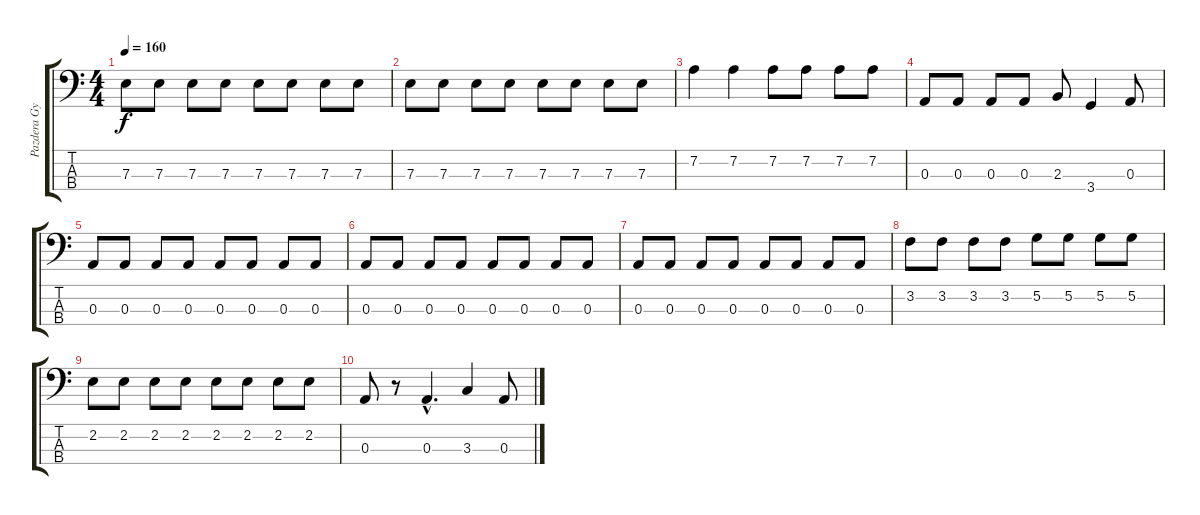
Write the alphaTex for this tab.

\track ("Pazdera György" "Pazdera Gy") {instrument electricbassfinger}
\staff {score tabs}
\tuning (G2 D2 A1 E1) {hide}
\ts (4 4)
\tempo 160
\clef f4
\ks c
7.3.8{dy f} 7.3.8 7.3.8 7.3.8 7.3.8 7.3.8 7.3.8 7.3.8 |
7.3.8 7.3.8 7.3.8 7.3.8 7.3.8 7.3.8 7.3.8 7.3.8 |
7.2.4 7.2.4 7.2.8 7.2.8 7.2.8 7.2.8 |
0.3.8 0.3.8 0.3.8 0.3.8 2.3.8 3.4.4 0.3.8 |
0.3.8 0.3.8 0.3.8 0.3.8 0.3.8 0.3.8 0.3.8 0.3.8 |
0.3.8 0.3.8 0.3.8 0.3.8 0.3.8 0.3.8 0.3.8 0.3.8 |
0.3.8 0.3.8 0.3.8 0.3.8 0.3.8 0.3.8 0.3.8 0.3.8 |
3.2.8 3.2.8 3.2.8 3.2.8 5.2.8 5.2.8 5.2.8 5.2.8 |
2.2.8 2.2.8 2.2.8 2.2.8 2.2.8 2.2.8 2.2.8 2.2.8 |
0.3.8 r.8 0.3{hac}.4{d} 3.3.4 0.3.8
